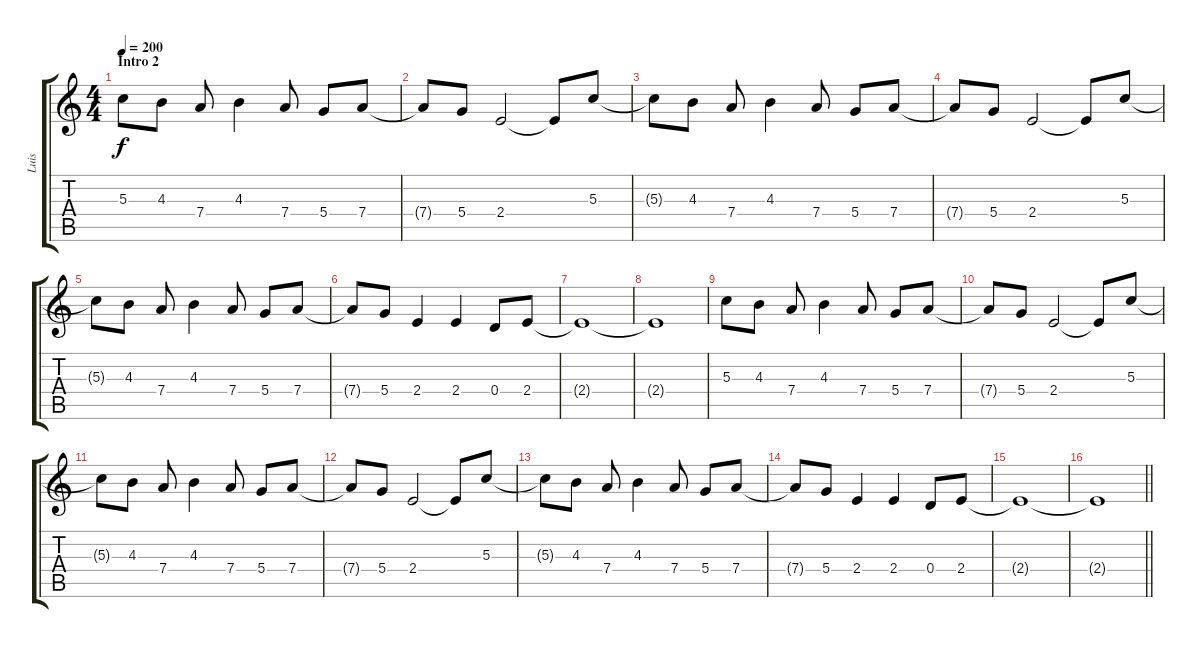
\track ("Luis" "Luis") {instrument distortionguitar}
\staff {score tabs}
\tuning (E4 B3 G3 D3 A2 E2) {hide}
\ts (4 4)
\section ("" "Intro 2")
\tempo 200
\clef g2
\ks c
5.3.8{dy f} 4.3.8 7.4.8 4.3.4 7.4.8 5.4.8 7.4.8 |
7.4{t}.8 5.4.8 2.4.2 2.4{t}.8 5.3.8 |
5.3{t}.8 4.3.8 7.4.8 4.3.4 7.4.8 5.4.8 7.4.8 |
7.4{t}.8 5.4.8 2.4.2 2.4{t}.8 5.3.8 |
5.3{t}.8 4.3.8 7.4.8 4.3.4 7.4.8 5.4.8 7.4.8 |
7.4{t}.8 5.4.8 2.4.4 2.4.4 0.4.8 2.4.8 |
2.4{t}.1 |
2.4{t}.1 |
5.3.8 4.3.8 7.4.8 4.3.4 7.4.8 5.4.8 7.4.8 |
7.4{t}.8 5.4.8 2.4.2 2.4{t}.8 5.3.8 |
5.3{t}.8 4.3.8 7.4.8 4.3.4 7.4.8 5.4.8 7.4.8 |
7.4{t}.8 5.4.8 2.4.2 2.4{t}.8 5.3.8 |
5.3{t}.8 4.3.8 7.4.8 4.3.4 7.4.8 5.4.8 7.4.8 |
7.4{t}.8 5.4.8 2.4.4 2.4.4 0.4.8 2.4.8 |
2.4{t}.1 |
\barLineRight lightlight
2.4{t}.1
